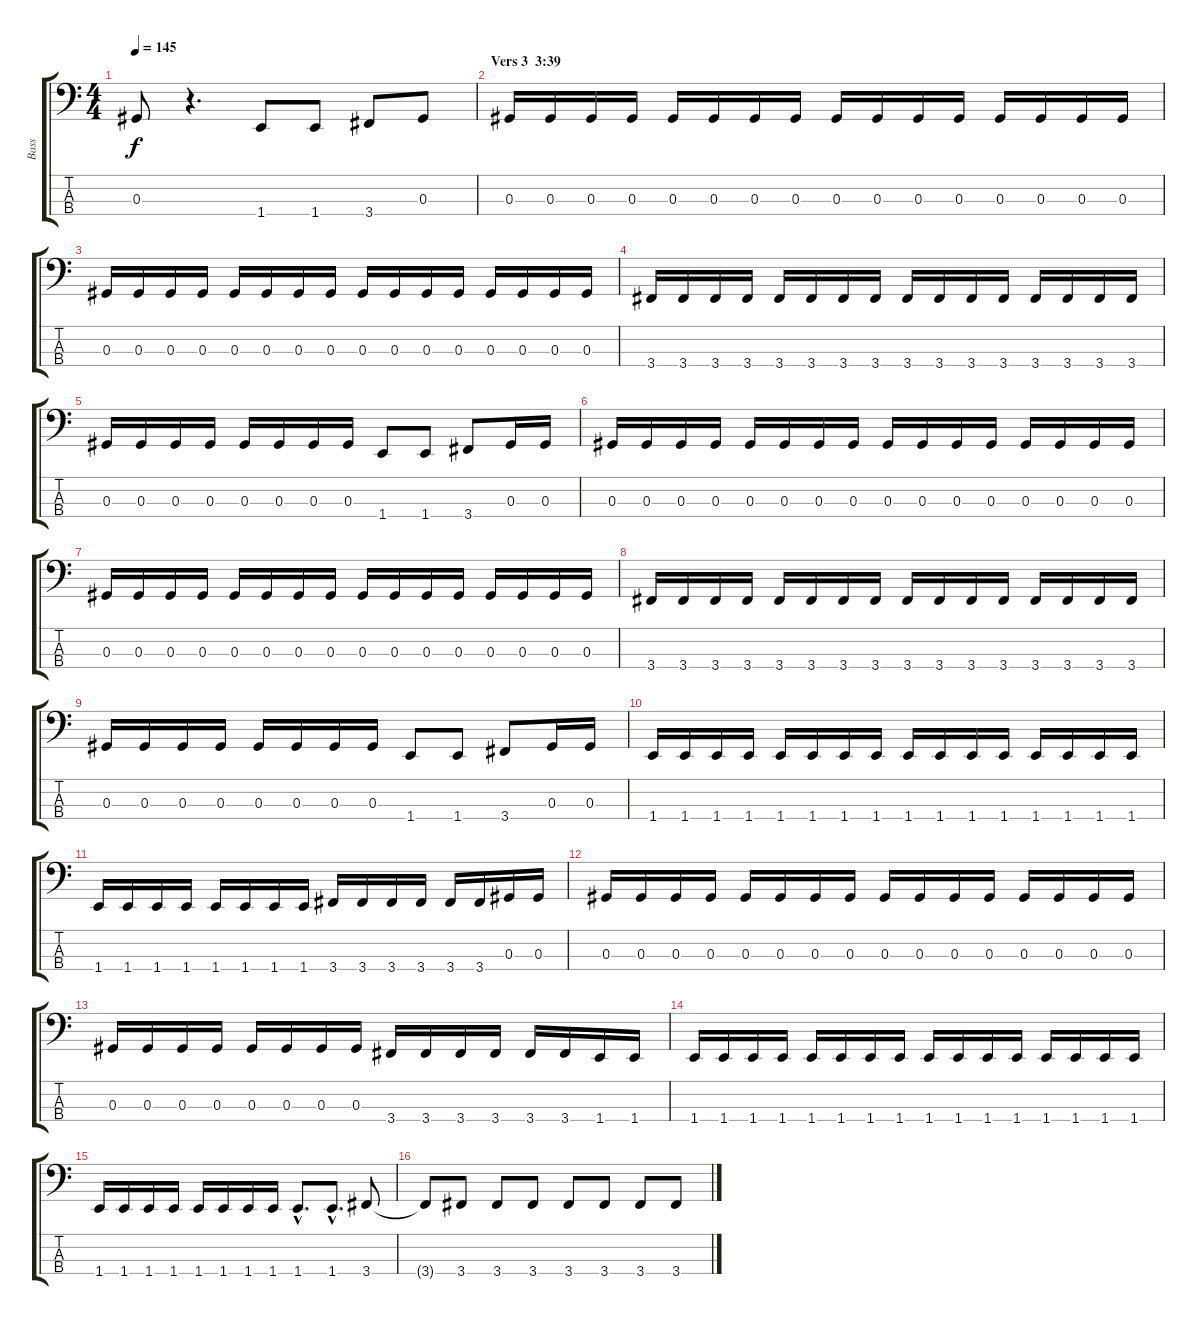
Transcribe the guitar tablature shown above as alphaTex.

\track ("Bass" "Bass") {instrument electricbasspick}
\staff {score tabs}
\tuning (Gb2 Db2 Ab1 Eb1) {hide}
\ts (4 4)
\tempo 145
\clef f4
\ks c
0.3{t}.8{dy f} r.4{d} 1.4.8 1.4.8 3.4.8 0.3.8 |
\section ("" "Vers 3  3:39")
0.3.16 0.3.16 0.3.16 0.3.16 0.3.16 0.3.16 0.3.16 0.3.16 0.3.16 0.3.16 0.3.16 0.3.16 0.3.16 0.3.16 0.3.16 0.3.16 |
0.3.16 0.3.16 0.3.16 0.3.16 0.3.16 0.3.16 0.3.16 0.3.16 0.3.16 0.3.16 0.3.16 0.3.16 0.3.16 0.3.16 0.3.16 0.3.16 |
3.4.16 3.4.16 3.4.16 3.4.16 3.4.16 3.4.16 3.4.16 3.4.16 3.4.16 3.4.16 3.4.16 3.4.16 3.4.16 3.4.16 3.4.16 3.4.16 |
0.3.16 0.3.16 0.3.16 0.3.16 0.3.16 0.3.16 0.3.16 0.3.16 1.4.8 1.4.8 3.4.8 0.3.16 0.3.16 |
0.3.16 0.3.16 0.3.16 0.3.16 0.3.16 0.3.16 0.3.16 0.3.16 0.3.16 0.3.16 0.3.16 0.3.16 0.3.16 0.3.16 0.3.16 0.3.16 |
0.3.16 0.3.16 0.3.16 0.3.16 0.3.16 0.3.16 0.3.16 0.3.16 0.3.16 0.3.16 0.3.16 0.3.16 0.3.16 0.3.16 0.3.16 0.3.16 |
3.4.16 3.4.16 3.4.16 3.4.16 3.4.16 3.4.16 3.4.16 3.4.16 3.4.16 3.4.16 3.4.16 3.4.16 3.4.16 3.4.16 3.4.16 3.4.16 |
0.3.16 0.3.16 0.3.16 0.3.16 0.3.16 0.3.16 0.3.16 0.3.16 1.4.8 1.4.8 3.4.8 0.3.16 0.3.16 |
1.4.16 1.4.16 1.4.16 1.4.16 1.4.16 1.4.16 1.4.16 1.4.16 1.4.16 1.4.16 1.4.16 1.4.16 1.4.16 1.4.16 1.4.16 1.4.16 |
1.4.16 1.4.16 1.4.16 1.4.16 1.4.16 1.4.16 1.4.16 1.4.16 3.4.16 3.4.16 3.4.16 3.4.16 3.4.16 3.4.16 0.3.16 0.3.16 |
0.3.16 0.3.16 0.3.16 0.3.16 0.3.16 0.3.16 0.3.16 0.3.16 0.3.16 0.3.16 0.3.16 0.3.16 0.3.16 0.3.16 0.3.16 0.3.16 |
0.3.16 0.3.16 0.3.16 0.3.16 0.3.16 0.3.16 0.3.16 0.3.16 3.4.16 3.4.16 3.4.16 3.4.16 3.4.16 3.4.16 1.4.16 1.4.16 |
1.4.16 1.4.16 1.4.16 1.4.16 1.4.16 1.4.16 1.4.16 1.4.16 1.4.16 1.4.16 1.4.16 1.4.16 1.4.16 1.4.16 1.4.16 1.4.16 |
1.4.16 1.4.16 1.4.16 1.4.16 1.4.16 1.4.16 1.4.16 1.4.16 1.4{hac}.8{d} 1.4{hac}.8{d} 3.4.8 |
3.4{t}.8 3.4.8 3.4.8 3.4.8 3.4.8 3.4.8 3.4.8 3.4.8
